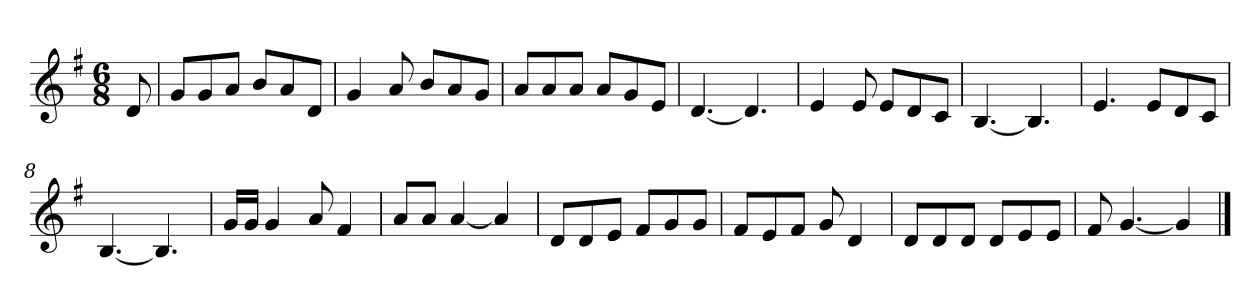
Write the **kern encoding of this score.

**kern
*part1
*staff1
*k[f#]
*M6/8
*MM120
=
8d
=1
8gL
8g
8aJ
8bL
8a
8dJ
=2
4g
8a
8bL
8a
8gJ
=3
8aL
8a
8aJ
8aL
8g
8eJ
=4
[4.d
4.d]
=5
4e
8e
8eL
8d
8cJ
=6
[4.B
4.B]
=7
4.e
8eL
8d
8cJ
=8
[4.B
4.B]
=9
16gLL
16gJJ
4g
8a
4f#
=10
8aL
8aJ
[4a
4a]
=11
8dL
8d
8eJ
8f#L
8g
8gJ
=12
8f#L
8e
8f#J
8g
4d
=13
8dL
8d
8dJ
8dL
8e
8eJ
=14
8f#
[4.g
4g]
==
*-
